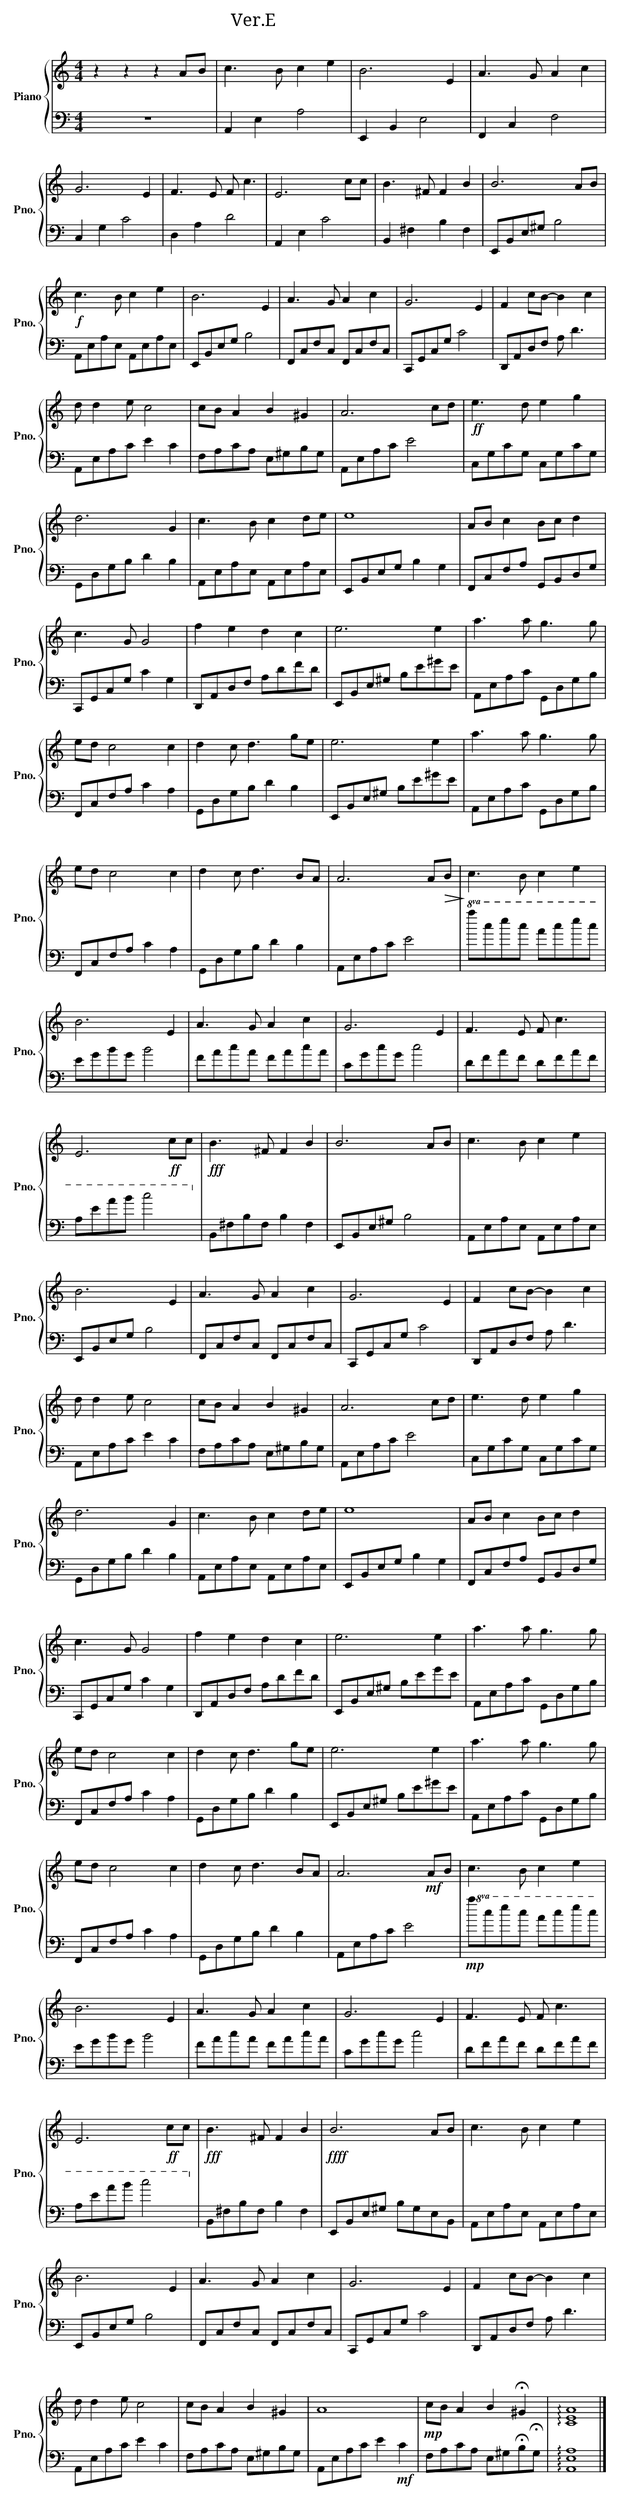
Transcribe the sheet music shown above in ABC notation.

X:1
T:天空之城（Ver.E）
%%score { 1 | 2 }
L:1/8
M:4/4
K:C
V:1 treble nm="Piano" snm="Pno."
V:2 bass
V:1
 z2 z2 z2 AB | c3 B c2 e2 | B6 E2 | A3 G A2 c2 |$ G6 E2 | F3 E F c3 | E6 cc | B3 ^F F2 B2 | %8
 B6 AB |$!f! c3 B c2 e2 | B6 E2 | A3 G A2 c2 | G6 E2 | F2 cB- B2 c2 |$ d d2 e c4 | cB A2 B2 ^G2 | %16
 A6 cd |!ff! e3 d e2 g2 |$ d6 G2 | c3 B c2 de | e8 | AB c2 Bc d2 |$ c3 G G4 | f2 e2 d2 c2 | e6 e2 | %25
 a3 a g3 g |$ ed c4 c2 | d2 c d3 ge | e6 e2 | a3 a g3 g |$ ed c4 c2 | d2 c d3 BA | A6 A!>(!B!>)! | %33
 c3 B c2 e2 |$ B6 E2 | A3 G A2 c2 | G6 E2 | F3 E F c3 |$ E6!ff! cc |!fff! B3 ^F F2 B2 | B6 AB | %41
 c3 B c2 e2 |$ B6 E2 | A3 G A2 c2 | G6 E2 | F2 cB- B2 c2 |$ d d2 e c4 | cB A2 B2 ^G2 | A6 cd | %49
 e3 d e2 g2 |$ d6 G2 | c3 B c2 de | e8 | AB c2 Bc d2 |$ c3 G G4 | f2 e2 d2 c2 | e6 e2 | %57
 a3 a g3 g |$ ed c4 c2 | d2 c d3 ge | e6 e2 | a3 a g3 g |$ ed c4 c2 | d2 c d3 BA | A6!mf! AB | %65
 c3 B c2 e2 |$ B6 E2 | A3 G A2 c2 | G6 E2 | F3 E F c3 |$ E6!ff! cc |!fff! B3 ^F F2 B2 | %72
!ffff! B6 AB | c3 B c2 e2 |$ B6 E2 | A3 G A2 c2 | G6 E2 | F2 cB- B2 c2 |$ d d2 e c4 | %79
 cB A2 B2 ^G2 | A8 |!mp! cB A2 B2 !fermata!^G2 | !arpeggio![CEA]8 |]$ x8 |] %84
V:2
 z8 | A,,2 E,2 A,4 | E,,2 B,,2 E,4 | F,,2 C,2 F,4 |$ C,2 G,2 C4 | D,2 A,2 D4 | A,,2 E,2 C4 | %7
 B,,2 ^F,2 B,2 F,2 | E,,B,,E,^G, B,4 |$ A,,E,A,E, A,,E,A,E, | E,,B,,E,G, B,4 | %11
 F,,C,F,C, F,,C,F,C, | C,,G,,C,G, C4 | D,,A,,D,F, A, D3 |$ A,,E,A,C E2 C2 | F,A,CA, E,^G,B,G, | %16
 A,,E,A,C E4 | C,G,CG, C,G,CG, |$ G,,D,G,B, D2 B,2 | A,,E,A,E, A,,E,A,E, | E,,B,,E,G, B,2 G,2 | %21
 F,,C,F,A, G,,B,,D,G, |$ C,,G,,C,G, C2 G,2 | D,,A,,D,F, A,DFD | E,,B,,E,^G, B,E^GE | %25
 A,,E,A,C G,,D,G,B, |$ F,,C,F,A, C2 A,2 | G,,D,G,B, D2 B,2 | E,,B,,E,^G, B,E^GE | %29
 A,,E,A,C G,,D,G,B, |$ F,,C,F,A, C2 A,2 | G,,D,G,B, D2 B,2 | A,,E,A,C E4 |!8va(! ac'e'c' ac'e'c' |$ %34
 egbg b4 | fac'a fac'a | cgc'g c'4 | dfaf dfaf |$ Aeab c'4!8va)! | B,,^F,B,F, B,2 F,2 | %40
 E,,B,,E,^G, B,4 | A,,E,A,E, A,,E,A,E, |$ E,,B,,E,G, B,4 | F,,C,F,C, F,,C,F,C, | C,,G,,C,G, C4 | %45
 D,,A,,D,F, A, D3 |$ A,,E,A,C E2 C2 | F,A,CA, E,^G,B,G, | A,,E,A,C E4 | C,G,CG, C,G,CG, |$ %50
 G,,D,G,B, D2 B,2 | A,,E,A,E, A,,E,A,E, | E,,B,,E,G, B,2 G,2 | F,,C,F,A, G,,B,,D,G, |$ %54
 C,,G,,C,G, C2 G,2 | D,,A,,D,F, A,DFD | E,,B,,E,^G, B,EGE | A,,E,A,C G,,D,G,B, |$ %58
 F,,C,F,A, C2 A,2 | G,,D,G,B, D2 B,2 | E,,B,,E,^G, B,E^GE | A,,E,A,C G,,D,G,B, |$ %62
 F,,C,F,A, C2 A,2 | G,,D,G,B, D2 B,2 | A,,E,A,C E4 |!mp!!8va(! ac'e'c' ac'e'c' |$ egbg b4 | %67
 fac'a fac'a | cgc'g c'4 | dfaf dfaf |$ Aeab c'4!8va)! | B,,^F,B,F, B,2 F,2 | %72
 E,,B,,E,^G, B,G,E,B,, | A,,E,A,E, A,,E,A,E, |$ E,,B,,E,G, B,4 | F,,C,F,C, F,,C,F,C, | %76
 C,,G,,C,G, C4 | D,,A,,D,F, A, D3 |$ A,,E,A,C E2 C2 | F,A,CA, E,^G,B,G, | A,,E,A,C E2!mf! C2 | %81
 F,A,CA, E,^G,!fermata!B,!fermata!G, | !arpeggio![A,,E,A,]8 |]$ x8 |] %84
